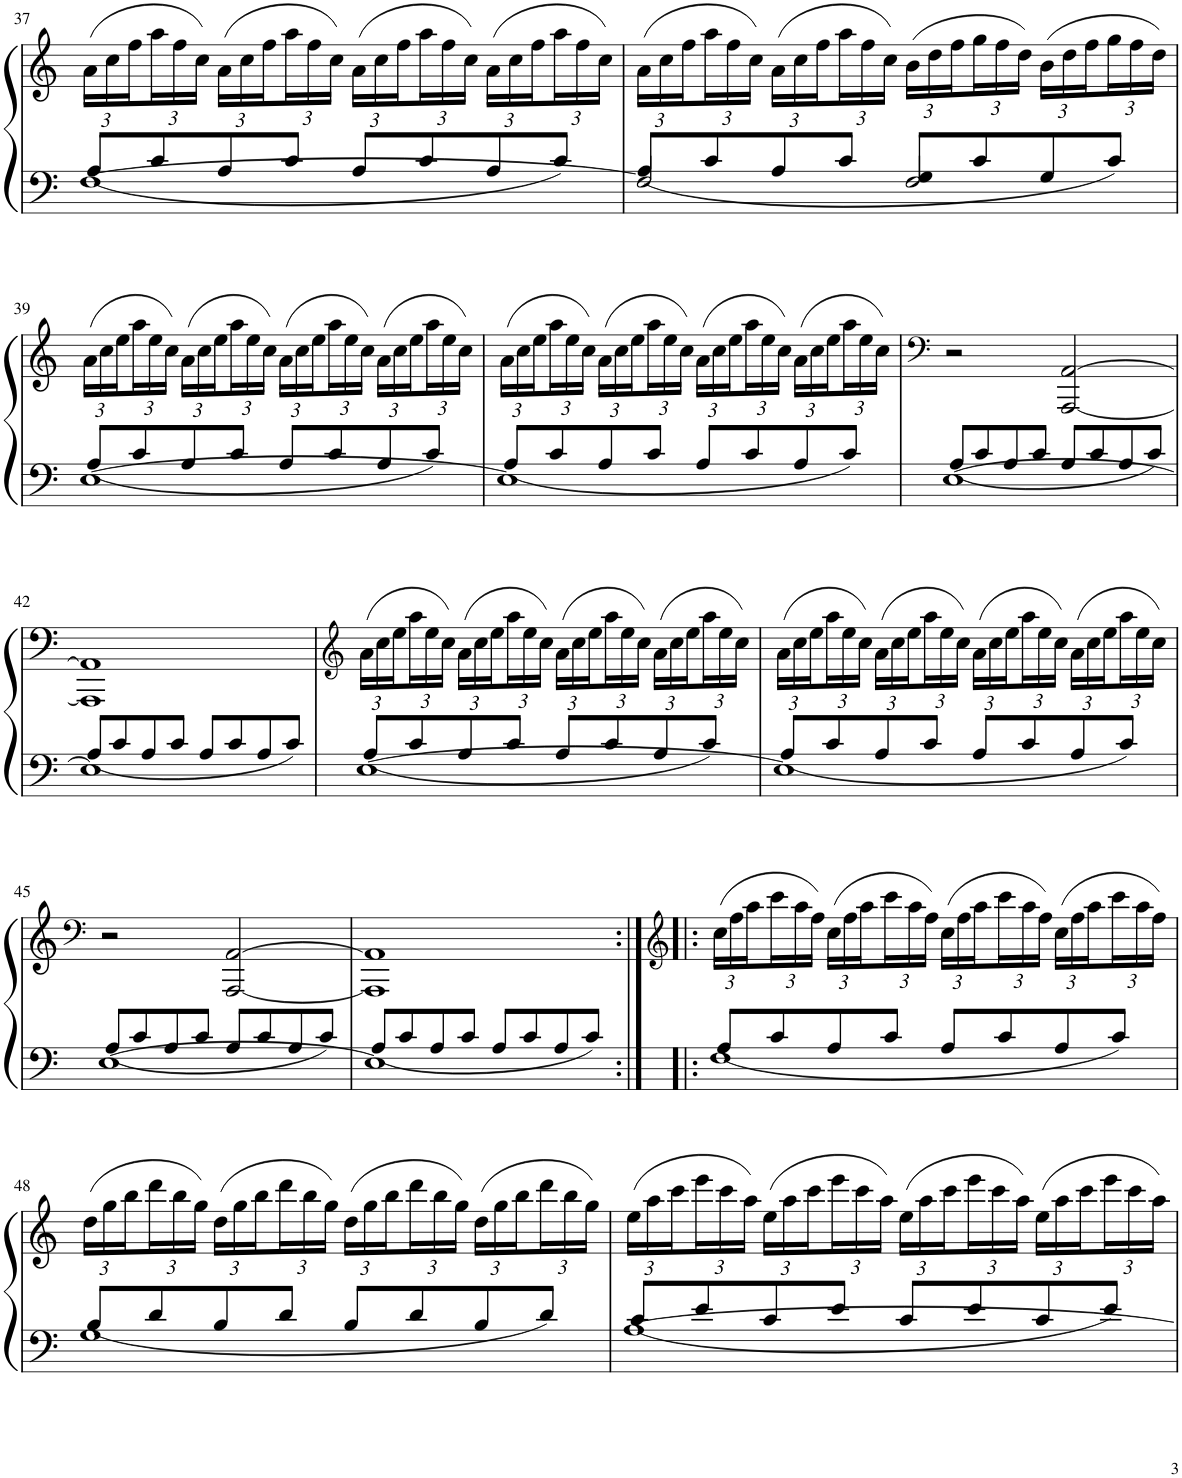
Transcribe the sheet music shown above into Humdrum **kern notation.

**kern	**kern
*part1	*part1
*staff2	*staff1
*I"Piano	*
*I'Pno.	*
!!LO:PB:g=z
*clefF4	*clefG2
*k[]	*k[]
*M4/4	*M4/4
=37	=37
*^	*
*	*	*Xbrackettup
[1F	8A/L	(24a\LL
.	.	24cc\
.	.	24ff\
.	8c/	24aa\
.	.	24ff\
.	.	24cc\JJ)
.	8A/	(24a\LL
.	.	24cc\
.	.	24ff\
.	8c/J	24aa\
.	.	24ff\
.	.	24cc\JJ)
.	8A/L	(24a\LL
.	.	24cc\
.	.	24ff\
.	8c/	24aa\
.	.	24ff\
.	.	24cc\JJ)
.	8A/	(24a\LL
.	.	24cc\
.	.	24ff\
.	8c/J	24aa\
.	.	24ff\
.	.	24cc\JJ)
=38	=38	=38
2F/]	8A/L	(24a\LL
.	.	24cc\
.	.	24ff\
.	8c/	24aa\
.	.	24ff\
.	.	24cc\JJ)
.	8A/	(24a\LL
.	.	24cc\
.	.	24ff\
.	8c/J	24aa\
.	.	24ff\
.	.	24cc\JJ)
2F/	8G/L	(24b\LL
.	.	24dd\
.	.	24ff\
.	8c/	24gg\
.	.	24ff\
.	.	24dd\JJ)
.	8G/	(24b\LL
.	.	24dd\
.	.	24ff\
.	8c/J	24gg\
.	.	24ff\
.	.	24dd\JJ)
!!LO:LB:g=z
=39	=39	=39
[1E	8A/L	(24a\LL
.	.	24cc\
.	.	24ee\
.	8c/	24aa\
.	.	24ee\
.	.	24cc\JJ)
.	8A/	(24a\LL
.	.	24cc\
.	.	24ee\
.	8c/J	24aa\
.	.	24ee\
.	.	24cc\JJ)
.	8A/L	(24a\LL
.	.	24cc\
.	.	24ee\
.	8c/	24aa\
.	.	24ee\
.	.	24cc\JJ)
.	8A/	(24a\LL
.	.	24cc\
.	.	24ee\
.	8c/J	24aa\
.	.	24ee\
.	.	24cc\JJ)
=40	=40	=40
1E]	8A/L	(24a\LL
.	.	24cc\
.	.	24ee\
.	8c/	24aa\
.	.	24ee\
.	.	24cc\JJ)
.	8A/	(24a\LL
.	.	24cc\
.	.	24ee\
.	8c/J	24aa\
.	.	24ee\
.	.	24cc\JJ)
.	8A/L	(24a\LL
.	.	24cc\
.	.	24ee\
.	8c/	24aa\
.	.	24ee\
.	.	24cc\JJ)
.	8A/	(24a\LL
.	.	24cc\
.	.	24ee\
.	8c/J	24aa\
.	.	24ee\
.	.	24cc\JJ)
=41	=41	=41
*	*	*clefF4
[1E	8A/L	2r
.	8c/	.
.	8A/	.
.	8c/J	.
.	8A/L	[2AAA/ [2AA/
.	8c/	.
.	8A/	.
.	8c/J	.
!!LO:LB:g=z
=42	=42	=42
1E]	8A/L	1AAA] 1AA]
.	8c/	.
.	8A/	.
.	8c/J	.
.	8A/L	.
.	8c/	.
.	8A/	.
.	8c/J	.
=43	=43	=43
*	*	*clefG2
[1E	8A/L	(24a\LL
.	.	24cc\
.	.	24ee\
.	8c/	24aa\
.	.	24ee\
.	.	24cc\JJ)
.	8A/	(24a\LL
.	.	24cc\
.	.	24ee\
.	8c/J	24aa\
.	.	24ee\
.	.	24cc\JJ)
.	8A/L	(24a\LL
.	.	24cc\
.	.	24ee\
.	8c/	24aa\
.	.	24ee\
.	.	24cc\JJ)
.	8A/	(24a\LL
.	.	24cc\
.	.	24ee\
.	8c/J	24aa\
.	.	24ee\
.	.	24cc\JJ)
=44	=44	=44
1E]	8A/L	(24a\LL
.	.	24cc\
.	.	24ee\
.	8c/	24aa\
.	.	24ee\
.	.	24cc\JJ)
.	8A/	(24a\LL
.	.	24cc\
.	.	24ee\
.	8c/J	24aa\
.	.	24ee\
.	.	24cc\JJ)
.	8A/L	(24a\LL
.	.	24cc\
.	.	24ee\
.	8c/	24aa\
.	.	24ee\
.	.	24cc\JJ)
.	8A/	(24a\LL
.	.	24cc\
.	.	24ee\
.	8c/J	24aa\
.	.	24ee\
.	.	24cc\JJ)
!!LO:LB:g=z
=45	=45	=45
*	*	*clefF4
[1E	8A/L	2r
.	8c/	.
.	8A/	.
.	8c/J	.
.	8A/L	[2AAA/ [2AA/
.	8c/	.
.	8A/	.
.	8c/J	.
=46	=46	=46
1E]	8A/L	1AAA] 1AA]
.	8c/	.
.	8A/	.
.	8c/J	.
.	8A/L	.
.	8c/	.
.	8A/	.
.	8c/J	.
=47:|!|:	=47:|!|:	=47:|!|:
*	*	*clefG2
1F	8A/L	(24cc\LL
.	.	24ff\
.	.	24aa\
.	8c/	24ccc\
.	.	24aa\
.	.	24ff\JJ)
.	8A/	(24cc\LL
.	.	24ff\
.	.	24aa\
.	8c/J	24ccc\
.	.	24aa\
.	.	24ff\JJ)
.	8A/L	(24cc\LL
.	.	24ff\
.	.	24aa\
.	8c/	24ccc\
.	.	24aa\
.	.	24ff\JJ)
.	8A/	(24cc\LL
.	.	24ff\
.	.	24aa\
.	8c/J	24ccc\
.	.	24aa\
.	.	24ff\JJ)
!!LO:LB:g=z
=48	=48	=48
1G	8B/L	(24dd\LL
.	.	24gg\
.	.	24bb\
.	8d/	24ddd\
.	.	24bb\
.	.	24gg\JJ)
.	8B/	(24dd\LL
.	.	24gg\
.	.	24bb\
.	8d/J	24ddd\
.	.	24bb\
.	.	24gg\JJ)
.	8B/L	(24dd\LL
.	.	24gg\
.	.	24bb\
.	8d/	24ddd\
.	.	24bb\
.	.	24gg\JJ)
.	8B/	(24dd\LL
.	.	24gg\
.	.	24bb\
.	8d/J	24ddd\
.	.	24bb\
.	.	24gg\JJ)
=49	=49	=49
[1A	8c/L	(24ee\LL
.	.	24aa\
.	.	24ccc\
.	8e/	24eee\
.	.	24ccc\
.	.	24aa\JJ)
.	8c/	(24ee\LL
.	.	24aa\
.	.	24ccc\
.	8e/J	24eee\
.	.	24ccc\
.	.	24aa\JJ)
.	8c/L	(24ee\LL
.	.	24aa\
.	.	24ccc\
.	8e/	24eee\
.	.	24ccc\
.	.	24aa\JJ)
.	8c/	(24ee\LL
.	.	24aa\
.	.	24ccc\
.	8e/J	24eee\
.	.	24ccc\
.	.	24aa\JJ)
*v	*v	*
=	=
*-	*-
